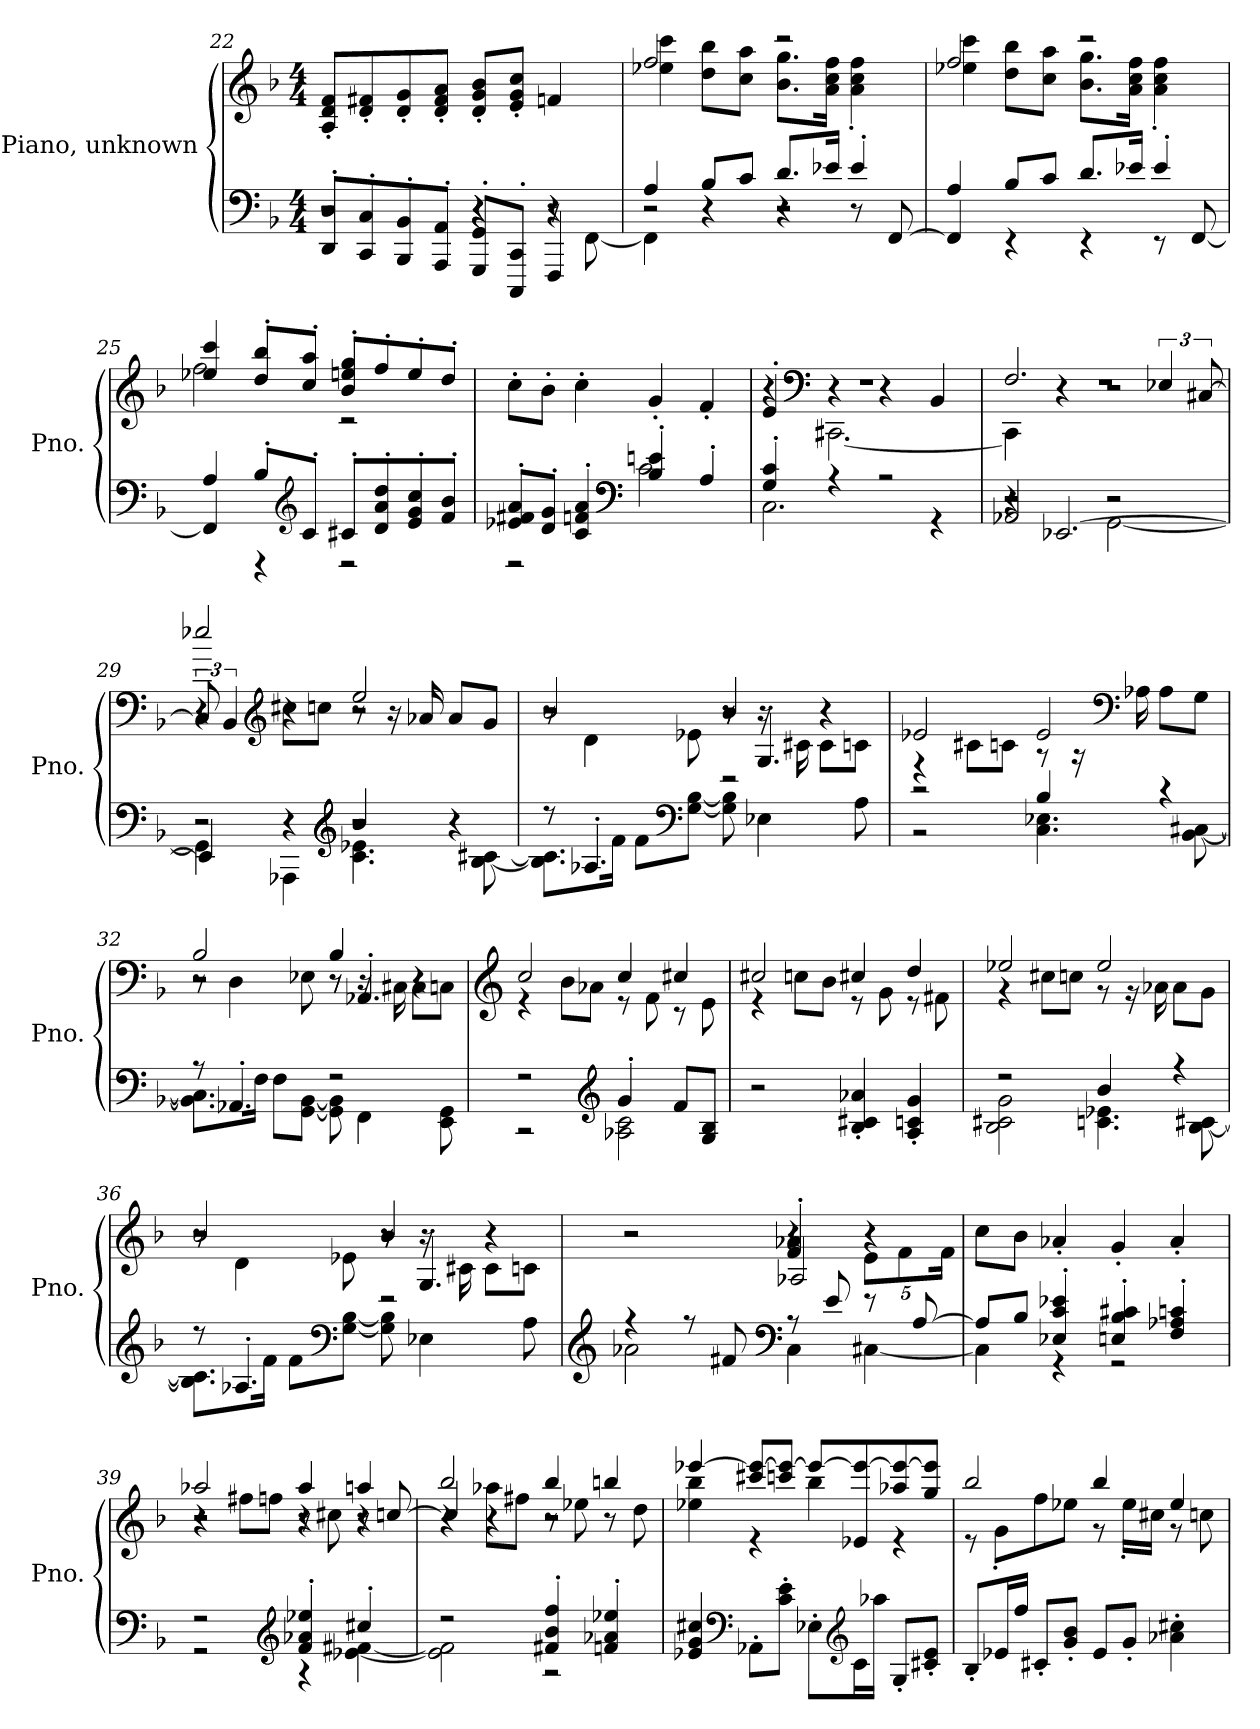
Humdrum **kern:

**kern	**kern
*part1	*part1
*staff2	*staff1
*I"Piano, unknown	*
*I'Pno.	*
*clefF4	*clefG2
*k[b-]	*k[b-]
*M4/4	*M4/4
=22	=22
*^	*
*	*^	*
8DD/' 8D/'L	2r	2r	8A/' 8d/' 8f/'L
8CC/' 8C/'	.	.	8d/' 8f#X/'
8BBB-/' 8BB-/'	.	.	8d/' 8g/'
8AAA/' 8AA/'J	.	.	8d/' 8f#/' 8a/'J
8GGG/' 8GG/'L	4r	4r	8d/' 8g/' 8b-/'L
8CCC/' 8CC/'J	.	.	8e/' 8g/' 8cc/'J
4r	8r	4FFF/	4fn/
.	[8FF\	.	.
!!LO:LB:g=z
=23	=23	=23	=23
*	*	*	*^
4A/	4FF\]	2r	2ff/	4ee-X\ 4ccc\
8B-/L	4r	.	.	8dd\ 8bb-\L
8c/J	.	.	.	8cc\ 8aa\J
8.d/L	2r	4r	2r	8.b-\ 8.gg\L
16e-X/Jk	.	.	.	16a\ 16cc\ 16ff\Jk
4e-'/	.	8r	.	4a\' 4cc\' 4ff\'
.	.	[8FF/	.	.
*	*v	*v	*	*
=24	=24	=24	=24
4A/	4FF/]	2ff/	4ee-X\ 4ccc\
8B-/L	4r	.	8dd\ 8bb-\L
8c/J	.	.	8cc\ 8aa\J
8.d/L	4r	2r	8.b-\ 8.gg\L
16e-X/Jk	.	.	16a\ 16cc\ 16ff\Jk
4e-'/	8r	.	4a\' 4cc\' 4ff\'
.	[8FF/	.	.
=25	=25	=25	=25
4A/	4FF/]	4ee-X/ 4ccc/	2ff\
8B-'/L	4r	8dd/' 8bb-/'L	.
*clefG2	*	*	*
8c'/J	.	8cc/' 8aa/'J	.
8c#X'/L	2r	8b-/' 8een/' 8gg/'L	2r
8d/' 8a/' 8dd/'	.	8ff'/	.
8e/' 8g/' 8cc/'	.	8ee'/	.
8f/' 8b-/'J	.	8dd'/J	.
*	*	*v	*v
!!LO:LB:g=z
=26	=26	=26
8e-X/' 8f#X/' 8a/'L	2r	8cc'\L
8d/' 8g/'J	.	8b-'\J
4c/' 4fn/' 4a/'	.	4cc'\
*clefF4	*	*
4B-/' 4en/'	2c\	4g'/
4A'/	.	4f'/
=27	=27	=27
*	*	*^
*	*	*	*^
4G/' 4c/'	2.C\	1r	4r	4e'/
*	*	*clefF4	*	*
4r	.	.	[2.CC#X\	4r
2r	.	.	.	4r
.	4r	.	.	4BB-/
=28	=28	=28	=28	=28
*	*^	*	*	*
2AA-X/	2r	4r	1r	4CC#\]	2.F/
.	.	[2.EE-X/	.	4r	.
2r	[2GG\	.	.	2r	.
.	.	.	.	.	6E-X/
.	.	.	.	.	[12C#X/
!!LO:LB:g=z	!!	!!
=29	=29	=29	=29	=29	=29
2r	4GG\]	4EE-/]	2ee-X/	4r	12C#/]
.	.	.	.	.	6BB-/
*	*	*	*clefG2	*	*
.	4AAA-X\	4r	.	8cc#X\L	4r
.	.	.	.	8ccn\J	.
*clefG2	*	*	*	*	*
4b-/	4.c\ 4.e-X\	2r	2ee-/	2r	8r
.	.	.	.	.	16r
.	.	.	.	.	16a-X/
4r	.	.	.	.	8a-/L
.	[8B-\ [8c#X\	.	.	.	8g/J
*	*v	*v	*	*	*
=30	=30	=30	=30	=30
8r	8.B-\] 8.c#\]L	2b-/	8r	2r
4.A-X'/	.	.	4d\	.
.	16f\Jk	.	.	.
.	8f\L	.	.	.
*clefF4	*	*	*	*
.	[8G\ [8B-\J	.	8e-X\	.
2r	8G\] 8B-\]	4b-/	8r	8r
.	4E-X\	.	16r	4.G'/
.	.	.	16c#X\	.
.	.	4r	8c#\L	.
.	8A-\	.	8cn\J	.
*	*	*	*v	*v
!!LO:LB:g=z
=31	=31	=31	=31
2r	2r	2e-X/	4r
.	.	.	8c#X\L
.	.	.	8cn\J
4B-/	4.C\ 4.E-X\	2e-/	8r
.	.	.	16r
*	*	*clefF4	*
.	.	.	16A-X\
4r	.	.	8A-\L
.	[8BB-\ [8C#X\	.	8G\J
=32	=32	=32	=32
*	*	*	*^
8r	8.BB-\] 8.C#\]L	2B-/	8r	2r
4.AA-X'/	.	.	4D\	.
.	16F\Jk	.	.	.
.	8F\L	.	.	.
.	[8GG\ [8BB-\J	.	8E-X\	.
2r	8GG\] 8BB-\]	4B-/	8r	8r
.	4FF\	.	16r	4.AA-X'/
.	.	.	16C#X\	.
.	.	4r	8C#\L	.
.	8EE\ 8GG\	.	8Cn\J	.
*	*	*v	*v	*v
=33	=33	=33
*	*	*clefG2
*	*	*^
2r	2r	2cc/	4r
.	.	.	8b-\L
.	.	.	8a-X\J
*clefG2	*	*	*
4g'/	2A-X\ 2c\	4cc/	8r
.	.	.	8f\
8f/L	.	4cc#X/	8r
8G/ 8B-/J	.	.	8e\
*v	*v	*	*
!!LO:LB:g=z	!!
=34	=34	=34
2r	2cc#X/	4r
.	.	8ccn\L
.	.	8b-\J
4B-/' 4c#X/' 4a-X/'	4cc#X/	8r
.	.	8g\
4A/' 4cn/' 4g/'	4dd/	8r
.	.	8f#X\
=35	=35	=35
*^	*	*
2r	2B-\ 2c#X\ 2g\	2ee-X/	4r
.	.	.	8cc#X\L
.	.	.	8ccn\J
4b-/	4.cn\ 4.e-X\	2ee-/	8r
.	.	.	16r
.	.	.	16a-X\
4r	.	.	8a-\L
.	[8B-\ [8c#X\	.	8g\J
=36	=36	=36	=36
*	*	*	*^
8r	8.B-\] 8.c#\]L	2b-/	8r	2r
4.A-X'/	.	.	4d\	.
.	16f\Jk	.	.	.
.	8f\L	.	.	.
*clefF4	*	*	*	*
.	[8G\ [8B-\J	.	8e-X\	.
2r	8G\] 8B-\]	4b-/	8r	8r
.	4E-X\	.	16r	4.G'/
.	.	.	16c#X\	.
.	.	4r	8c#\L	.
.	8A-\	.	8cn\J	.
!!LO:PB:g=z	!!	!!
=37	=37	=37	=37	=37
*clefG2	*	*	*	*
4r	2a-X\	2r	2r	2r
8r	.	.	.	.
8f#X/	.	.	.	.
*clefF4	*	*	*	*
8r	4C\	4f/' 4a-X/'	4r	2A-X/
8e/	.	.	.	.
*	*	*	*Xbrackettup	*
8r	[4C#X\	4r	10e\L	.
.	.	.	10f\	.
[8A/	.	.	.	.
.	.	.	20f\Jk	.
*	*	*v	*v	*v
=38	=38	=38
8A/L]	4C#\]	8cc\L
8B-/J	.	8b-\J
4E-X/' 4c/' 4e-X/'	4r	4a-X'/
4En/' 4B-/' 4c#X/'	2r	4g'/
4F/' 4A-X/' 4cn/'	.	4a-'/
=39	=39	=39
*	*	*^
*	*	*	*^
2r	2r	2aa-X/	4r	2r
.	.	.	8ff#X\L	.
.	.	.	8ffn\J	.
*clefG2	*	*	*	*
4f/' 4a-X/' 4ee-X/'	4r	4aa-/	8r	4r
.	.	.	8cc#X\	.
4cc#X'/	[4e-X\ [4f#X\	4aan/	4r	8r
.	.	.	.	[8ccn/
!!LO:LB:g=z	!!	!!
=40	=40	=40	=40	=40
2r	2e-\] 2f#\]	2bb-/	4r	4cc/]
.	.	.	8aa-X\L	4r
.	.	.	8ff#X\J	.
4f#X/' 4b-/' 4ff/'	2r	4bb-/	8r	2r
.	.	.	8ee-X\	.
4fn/' 4a-X/' 4ee-X/'	.	4bbn/	8r	.
.	.	.	8dd\	.
*v	*v	*	*	*
*	*	*v	*v
=41	=41	=41
4e-X/ 4g/ 4cc#X/	[4eee-X/	4ee-X\ 4bb-\
*clefF4	*	*
8AA-X'\L	8ccc#X/ 8eee-/_L	4r
8c\' 8e-\'J	8cccn/ 8eee-/_J	.
8E-X'\L	8eee-/L_	4bb-\
*clefG2	*	*
16c\L	8e-X/ 8eee-/_	.
16aa-X\JJ	.	.
8G'/L	8aa-X/ 8eee-/_	4r
8c#X/' 8e-/'J	8gg/ 8eee-/]J	.
=42	=42	=42
8B-'/L	2bb-/	8r
16e-X/L	.	8g'\L
16ff/JJ	.	.
8c#X'/L	.	8ff\
8g/' 8b-/'J	.	8ee-X\J
8e-/L	4bb-/	8r
8g'/J	.	16ee-'\LL
.	.	16cc#X\JJ
4a-X\' 4cc#X\'	4ee-/	8r
.	.	8ccn\
*	*v	*v
=	=
*-	*-
